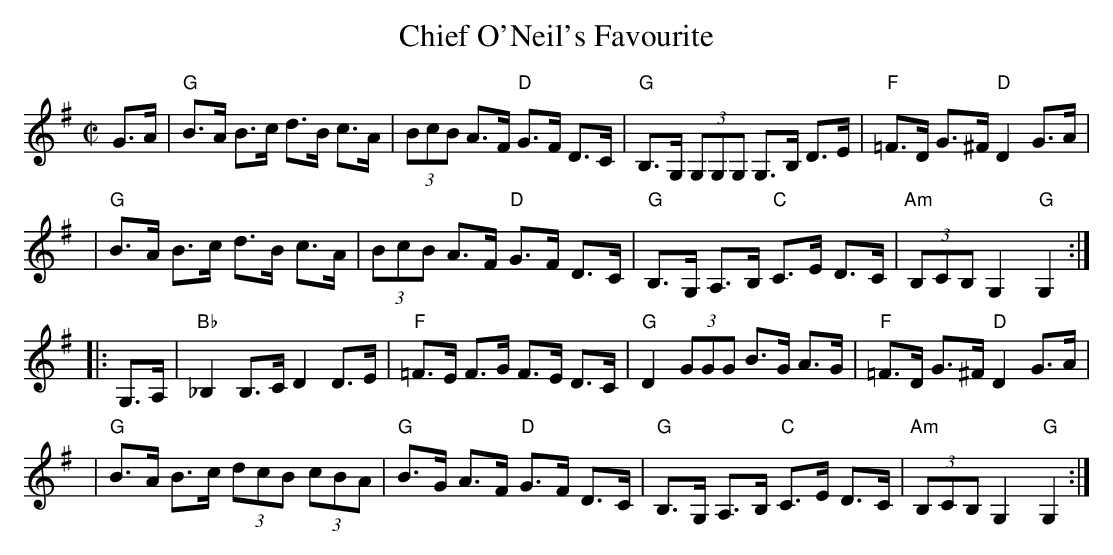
X:1
T: Chief O'Neil's Favourite
M: C|
L: 1/8
K: G
G>A \
| "G"B>A B>c d>B c>A | (3BcB A>F "D"G>F D>C \
| "G"B,>G, (3G,G,G, G,>B, D>E | "F"=F>D G>^F "D"D2 G>A |
y2 \
| "G"B>A B>c d>B c>A | (3BcB A>F "D"G>F D>C \
| "G"B,>G, A,>B, "C"C>E D>C | "Am"(3B,CB, G,2 "G"G,2 :|
|: G,>A, \
| "Bb"_B,2 B,>C D2 D>E | "F"=F>E F>G F>E D>C \
| "G"D2 (3GGG B>G A>G | "F"=F>D G>^F "D"D2 G>A |
y2 \
| "G"B>A B>c (3dcB (3cBA | "G"B>G A>F "D"G>F D>C \
| "G"B,>G, A,>B, "C"C>E D>C | "Am"(3B,CB, G,2 "G"G,2 :|
